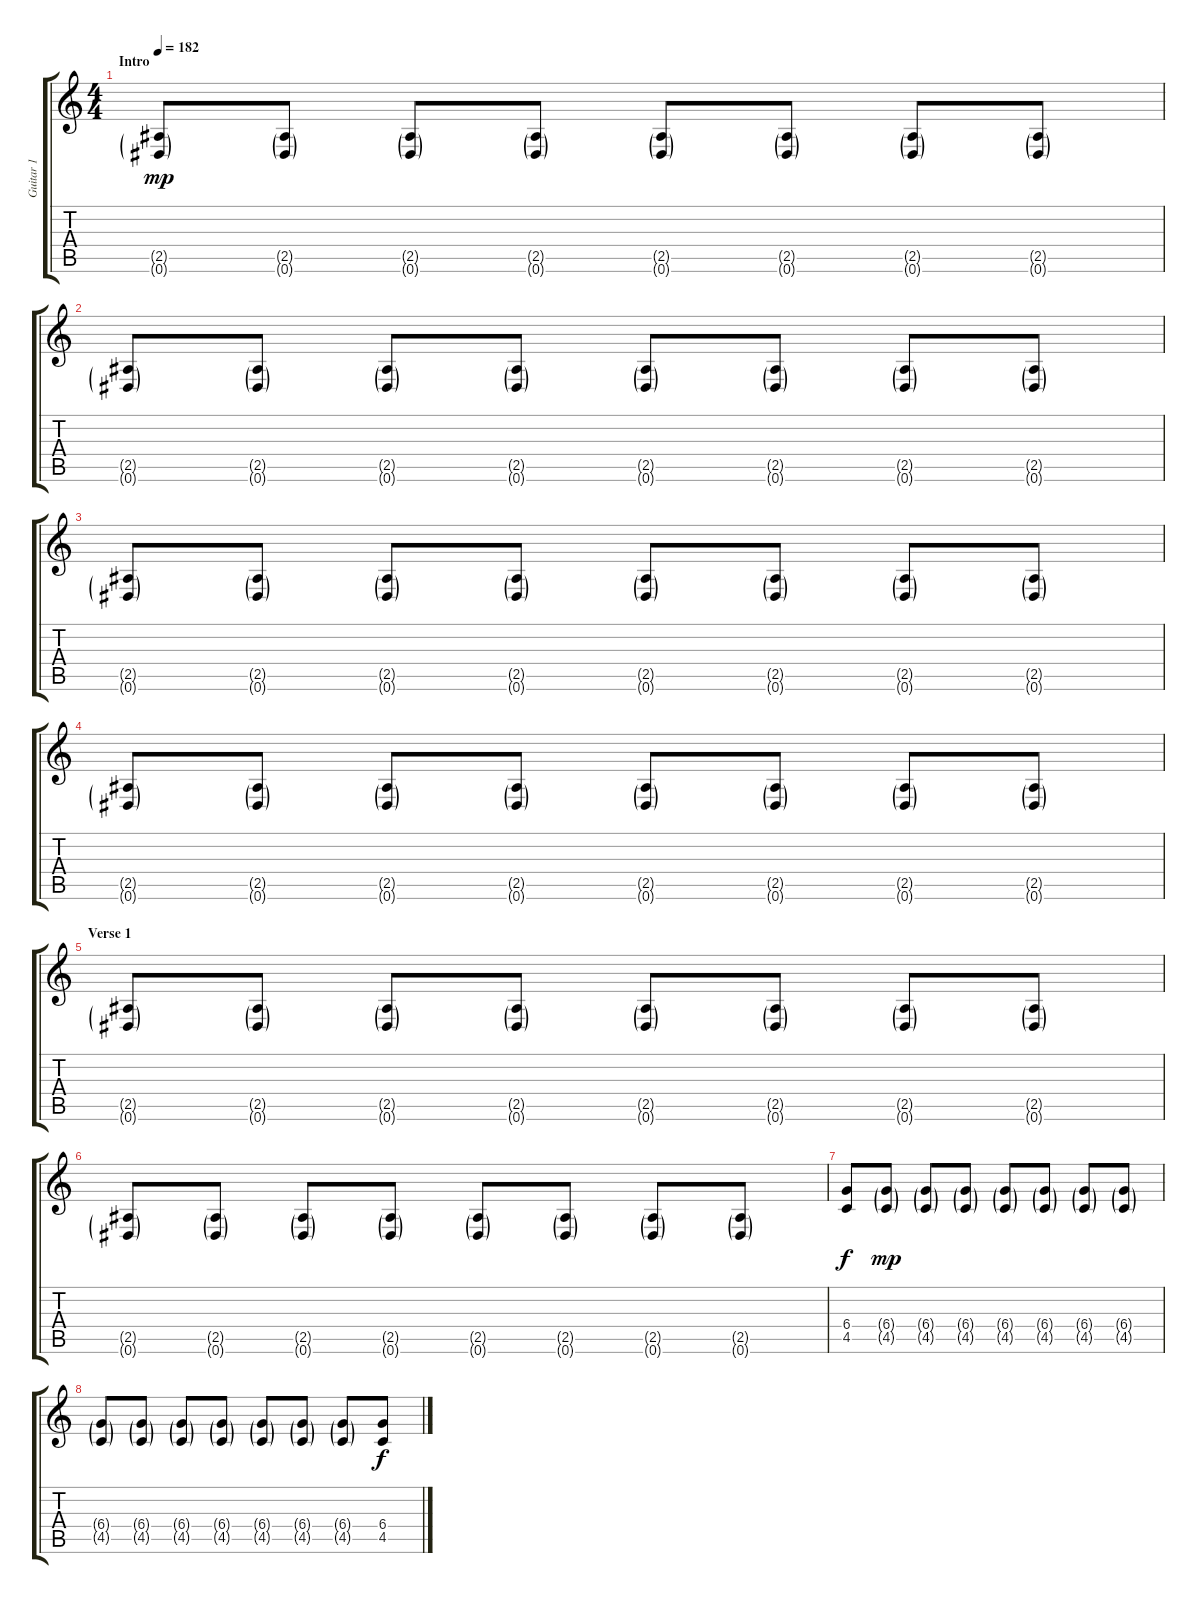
\track ("Guitar 1" "Guitar 1") {instrument overdrivenguitar}
\staff {score tabs}
\tuning (Eb4 Bb3 Gb3 Db3 Ab2 Eb2) {hide}
\ts (4 4)
\section ("" "Intro")
\tempo 182
\clef g2
\ks c
(2.5{g} 0.6{g}).8{dy mp instrument overdrivenguitar} (2.5{g} 0.6{g}).8 (2.5{g} 0.6{g}).8 (2.5{g} 0.6{g}).8 (2.5{g} 0.6{g}).8 (2.5{g} 0.6{g}).8 (2.5{g} 0.6{g}).8 (2.5{g} 0.6{g}).8 |
(2.5{g} 0.6{g}).8 (2.5{g} 0.6{g}).8 (2.5{g} 0.6{g}).8 (2.5{g} 0.6{g}).8 (2.5{g} 0.6{g}).8 (2.5{g} 0.6{g}).8 (2.5{g} 0.6{g}).8 (2.5{g} 0.6{g}).8 |
(2.5{g} 0.6{g}).8 (2.5{g} 0.6{g}).8 (2.5{g} 0.6{g}).8 (2.5{g} 0.6{g}).8 (2.5{g} 0.6{g}).8 (2.5{g} 0.6{g}).8 (2.5{g} 0.6{g}).8 (2.5{g} 0.6{g}).8 |
(2.5{g} 0.6{g}).8 (2.5{g} 0.6{g}).8 (2.5{g} 0.6{g}).8 (2.5{g} 0.6{g}).8 (2.5{g} 0.6{g}).8 (2.5{g} 0.6{g}).8 (2.5{g} 0.6{g}).8 (2.5{g} 0.6{g}).8 |
\section ("" "Verse 1")
(2.5{g} 0.6{g}).8 (2.5{g} 0.6{g}).8 (2.5{g} 0.6{g}).8 (2.5{g} 0.6{g}).8 (2.5{g} 0.6{g}).8 (2.5{g} 0.6{g}).8 (2.5{g} 0.6{g}).8 (2.5{g} 0.6{g}).8 |
(2.5{g} 0.6{g}).8 (2.5{g} 0.6{g}).8 (2.5{g} 0.6{g}).8 (2.5{g} 0.6{g}).8 (2.5{g} 0.6{g}).8 (2.5{g} 0.6{g}).8 (2.5{g} 0.6{g}).8 (2.5{g} 0.6{g}).8 |
(6.4 4.5).8{dy f} (6.4{g} 4.5{g}).8{dy mp} (6.4{g} 4.5{g}).8 (6.4{g} 4.5{g}).8 (6.4{g} 4.5{g}).8 (6.4{g} 4.5{g}).8 (6.4{g} 4.5{g}).8 (6.4{g} 4.5{g}).8 |
(6.4{g} 4.5{g}).8 (6.4{g} 4.5{g}).8 (6.4{g} 4.5{g}).8 (6.4{g} 4.5{g}).8 (6.4{g} 4.5{g}).8 (6.4{g} 4.5{g}).8 (6.4{g} 4.5{g}).8 (6.4{ss} 4.5{ss}).8{dy f}
